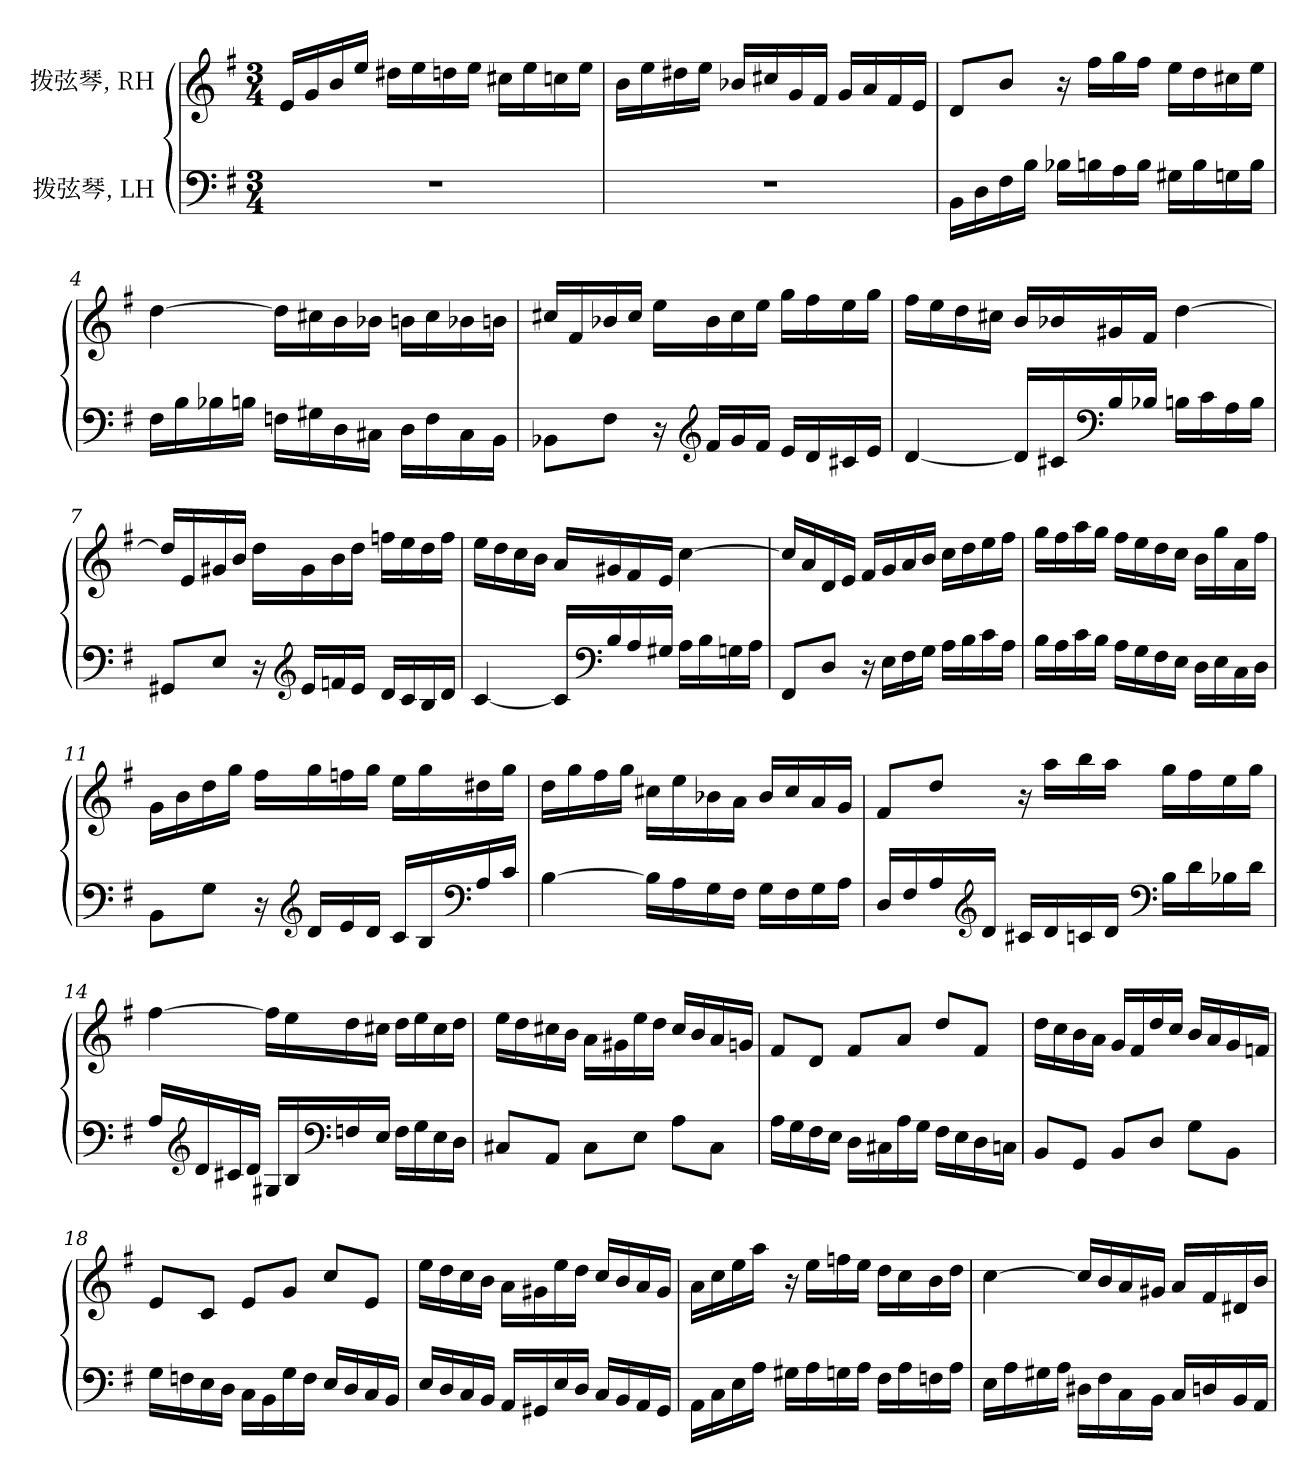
**kern	**kern
*part2	*part1
*staff2	*staff1
*I"拨弦琴, LH	*I"拨弦琴, RH
*clefF4	*clefG2
*k[f#]	*k[f#]
*M3/4	*M3/4
*MM89	*MM89
=1	=1
2.r	16e/LL
.	16g/
.	16b/
.	16ee/JJ
.	16dd#X\LL
.	16ee\
.	16ddn\
.	16ee\JJ
.	16cc#X\LL
.	16ee\
.	16ccn\
.	16ee\JJ
=2	=2
2.r	16b\LL
.	16ee\
.	16dd#X\
.	16ee\JJ
.	16b-X/LL
.	16cc#X/
.	16g/
.	16f#/JJ
.	16g/LL
.	16a/
.	16f#/
.	16e/JJ
!!LO:LB:g=z
=3	=3
16BB\LL	8d/L
16D\	.
16F#\	8b/J
16B\JJ	.
16B-X\LL	16r
16Bn\	16ff#\LL
16A\	16gg\
16B\JJ	16ff#\JJ
16G#X\LL	16ee\LL
16B\	16dd\
16Gn\	16cc#X\
16B\JJ	16ee\JJ
=4	=4
16F#\LL	[4dd\
16B\	.
16B-X\	.
16Bn\JJ	.
16Fn\LL	16dd\LL]
16G#X\	16cc#X\
16D\	16b\
16C#X\JJ	16b-X\JJ
16D\LL	16bn\LL
16F\	16cc#\
16C#\	16b-X\
16BB\JJ	16bn\JJ
!!LO:LB:g=z
=5	=5
8BB-X\L	16cc#X/LL
.	16f#/
8F#\J	16b-X/
.	16cc#/JJ
16r	16ee\LL
*clefG2	*
16f#/LL	16b-\
16g/	16cc#\
16f#/JJ	16ee\JJ
16e/LL	16gg\LL
16d/	16ff#\
16c#X/	16ee\
16e/JJ	16gg\JJ
=6	=6
[4d/	16ff#\LL
.	16ee\
.	16dd\
.	16cc#X\JJ
16d/LL]	16b/LL
16c#X/	16b-X/
*clefF4	*
16B/	16g#X/
16B-X/JJ	16f#/JJ
16Bn\LL	[4dd\
16c#\	.
16A\	.
16B\JJ	.
!!LO:LB:g=z
=7	=7
8GG#X/L	16dd/LL]
.	16e/
8E/J	16g#X/
.	16b/JJ
16r	16dd\LL
*clefG2	*
16e/LL	16g#\
16fn/	16b\
16e/JJ	16dd\JJ
16d/LL	16ffn\LL
16c/	16ee\
16B/	16dd\
16d/JJ	16ff\JJ
=8	=8
[4c/	16ee\LL
.	16dd\
.	16cc\
.	16b\JJ
16c/LL]	16a/LL
*clefF4	*
16B/	16g#X/
16A/	16f#/
16G#X/JJ	16e/JJ
16A\LL	[4cc\
16B\	.
16Gn\	.
16A\JJ	.
=9	=9
8FF#/L	16cc/LL]
.	16a/
8D/J	16d/
.	16e/JJ
16r	16f#/LL
16E\LL	16g/
16F#\	16a/
16G\JJ	16b/JJ
16A\LL	16cc\LL
16B\	16dd\
16c\	16ee\
16A\JJ	16ff#\JJ
!!LO:LB:g=z
=10	=10
16B\LL	16gg\LL
16A\	16ff#\
16c\	16aa\
16B\JJ	16gg\JJ
16A\LL	16ff#\LL
16G\	16ee\
16F#\	16dd\
16E\JJ	16cc\JJ
16D\LL	16b\LL
16E\	16gg\
16C\	16a\
16D\JJ	16ff#\JJ
=11	=11
8BB\L	16g\LL
.	16b\
8G\J	16dd\
.	16gg\JJ
16r	16ff#\LL
*clefG2	*
16d/LL	16gg\
16e/	16ffn\
16d/JJ	16gg\JJ
16c/LL	16ee\LL
16B/	16gg\
*clefF4	*
16A/	16dd#X\
16c/JJ	16gg\JJ
=12	=12
[4B\	16dd\LL
.	16gg\
.	16ff#\
.	16gg\JJ
16B\LL]	16cc#X\LL
16A\	16ee\
16G\	16b-X\
16F#\JJ	16a\JJ
16G\LL	16b-/LL
16F#\	16cc#/
16G\	16a/
16A\JJ	16g/JJ
!!LO:LB:g=z
=13	=13
16D/LL	8f#/L
16F#/	.
16A/	8dd/J
*clefG2	*
16d/JJ	.
16c#X/LL	16r
16d/	16aa\LL
16cn/	16bb\
16d/JJ	16aa\JJ
*clefF4	*
16B\LL	16gg\LL
16d\	16ff#\
16B-X\	16ee\
16d\JJ	16gg\JJ
=14	=14
16A/LL	[4ff#\
*clefG2	*
16d/	.
16c#X/	.
16d/JJ	.
16G#X/LL	16ff#\LL]
16B/	16ee\
*clefF4	*
16Fn/	16dd\
16E/JJ	16cc#X\JJ
16F\LL	16dd\LL
16G#\	16ee\
16E\	16cc#\
16D\JJ	16dd\JJ
!!LO:PB:g=z
=15	=15
8C#X/L	16ee\LL
.	16dd\
8AA/J	16cc#X\
.	16b\JJ
8C#\L	16a\LL
.	16g#X\
8E\J	16ee\
.	16dd\JJ
8A\L	16cc#/LL
.	16b/
8C#\J	16a/
.	16gn/JJ
=16	=16
16A\LL	8f#/L
16G\	.
16F#\	8d/J
16E\JJ	.
16D\LL	8f#/L
16C#X\	.
16A\	8a/J
16G\JJ	.
16F#\LL	8dd/L
16E\	.
16D\	8f#/J
16Cn\JJ	.
=17	=17
8BB/L	16dd\LL
.	16cc\
8GG/J	16b\
.	16a\JJ
8BB/L	16g/LL
.	16f#/
8D/J	16dd/
.	16cc/JJ
8G\L	16b/LL
.	16a/
8BB\J	16g/
.	16fn/JJ
!!LO:LB:g=z
=18	=18
16G\LL	8e/L
16Fn\	.
16E\	8c/J
16D\JJ	.
16C\LL	8e/L
16BB\	.
16G\	8g/J
16F\JJ	.
16E/LL	8cc/L
16D/	.
16C/	8e/J
16BB/JJ	.
=19	=19
16E/LL	16ee\LL
16D/	16dd\
16C/	16cc\
16BB/JJ	16b\JJ
16AA/LL	16a\LL
16GG#X/	16g#X\
16E/	16ee\
16D/JJ	16dd\JJ
16C/LL	16cc/LL
16BB/	16b/
16AA/	16a/
16GG#/JJ	16g#/JJ
=20	=20
16AA\LL	16a\LL
16C\	16cc\
16E\	16ee\
16A\JJ	16aa\JJ
16G#X\LL	16r
16A\	16ee\LL
16Gn\	16ffn\
16A\JJ	16ee\JJ
16F#\LL	16dd\LL
16A\	16cc\
16Fn\	16b\
16A\JJ	16dd\JJ
!!LO:LB:g=z
=21	=21
16E\LL	[4cc\
16A\	.
16G#X\	.
16A\JJ	.
16D#X\LL	16cc/LL]
16F#\	16b/
16C\	16a/
16BB\JJ	16g#X/JJ
16C/LL	16a/LL
16Dn/	16f#/
16BB/	16d#X/
16AA/JJ	16b/JJ
=	=
*-	*-
